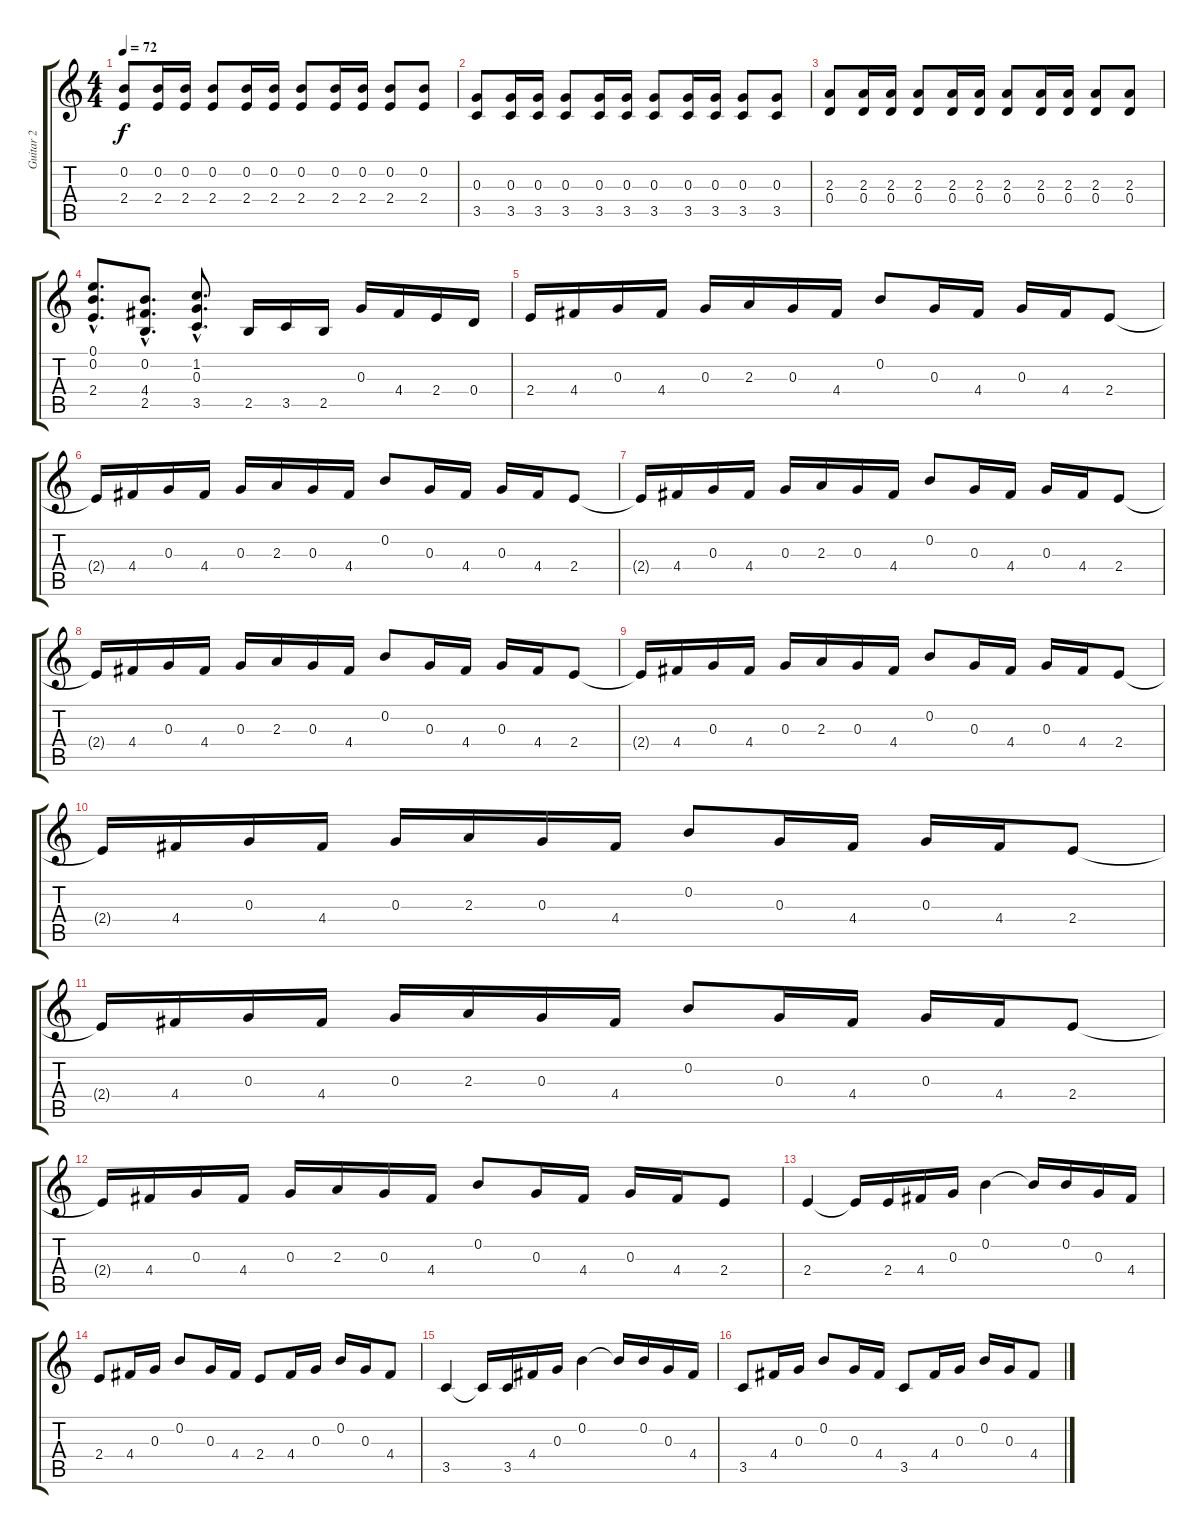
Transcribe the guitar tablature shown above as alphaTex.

\track ("Guitar 2" "Guitar 2") {instrument electricguitarjazz}
\staff {score tabs}
\tuning (E4 B3 G3 D3 A2 E2) {hide}
\ts (4 4)
\tempo 72
\clef g2
\ks c
(0.2 2.4).8{dy f} (0.2 2.4).16 (0.2 2.4).16 (0.2 2.4).8 (0.2 2.4).16 (0.2 2.4).16 (0.2 2.4).8 (0.2 2.4).16 (0.2 2.4).16 (0.2 2.4).8 (0.2 2.4).8 |
(0.3 3.5).8 (0.3 3.5).16 (0.3 3.5).16 (0.3 3.5).8 (0.3 3.5).16 (0.3 3.5).16 (0.3 3.5).8 (0.3 3.5).16 (0.3 3.5).16 (0.3 3.5).8 (0.3 3.5).8 |
(2.3 0.4).8 (2.3 0.4).16 (2.3 0.4).16 (2.3 0.4).8 (2.3 0.4).16 (2.3 0.4).16 (2.3 0.4).8 (2.3 0.4).16 (2.3 0.4).16 (2.3 0.4).8 (2.3 0.4).8 |
(0.1{hac} 0.2{hac} 2.4{hac}).8{d} (0.2{hac} 4.4{hac} 2.5{hac}).8{d} (1.2{hac} 0.3{hac} 3.5{hac}).8{d} 2.5.16 3.5.16 2.5.16 0.3.16 4.4.16 2.4.16 0.4.16 |
2.4.16 4.4.16 0.3.16 4.4.16 0.3.16 2.3.16 0.3.16 4.4.16 0.2.8 0.3.16 4.4.16 0.3.16 4.4.16 2.4.8 |
2.4{t}.16 4.4.16 0.3.16 4.4.16 0.3.16 2.3.16 0.3.16 4.4.16 0.2.8 0.3.16 4.4.16 0.3.16 4.4.16 2.4.8 |
2.4{t}.16 4.4.16 0.3.16 4.4.16 0.3.16 2.3.16 0.3.16 4.4.16 0.2.8 0.3.16 4.4.16 0.3.16 4.4.16 2.4.8 |
2.4{t}.16 4.4.16 0.3.16 4.4.16 0.3.16 2.3.16 0.3.16 4.4.16 0.2.8 0.3.16 4.4.16 0.3.16 4.4.16 2.4.8 |
2.4{t}.16 4.4.16 0.3.16 4.4.16 0.3.16 2.3.16 0.3.16 4.4.16 0.2.8 0.3.16 4.4.16 0.3.16 4.4.16 2.4.8 |
2.4{t}.16 4.4.16 0.3.16 4.4.16 0.3.16 2.3.16 0.3.16 4.4.16 0.2.8 0.3.16 4.4.16 0.3.16 4.4.16 2.4.8 |
2.4{t}.16 4.4.16 0.3.16 4.4.16 0.3.16 2.3.16 0.3.16 4.4.16 0.2.8 0.3.16 4.4.16 0.3.16 4.4.16 2.4.8 |
2.4{t}.16 4.4.16 0.3.16 4.4.16 0.3.16 2.3.16 0.3.16 4.4.16 0.2.8 0.3.16 4.4.16 0.3.16 4.4.16 2.4.8 |
2.4.4 2.4{t}.16 2.4.16 4.4.16 0.3.16 0.2.4 0.2{t}.16 0.2.16 0.3.16 4.4.16 |
2.4.8 4.4.16 0.3.16 0.2.8 0.3.16 4.4.16 2.4.8 4.4.16 0.3.16 0.2.16 0.3.16 4.4.8 |
3.5.4 3.5{t}.16 3.5.16 4.4.16 0.3.16 0.2.4 0.2{t}.16 0.2.16 0.3.16 4.4.16 |
3.5.8 4.4.16 0.3.16 0.2.8 0.3.16 4.4.16 3.5.8 4.4.16 0.3.16 0.2.16 0.3.16 4.4.8
